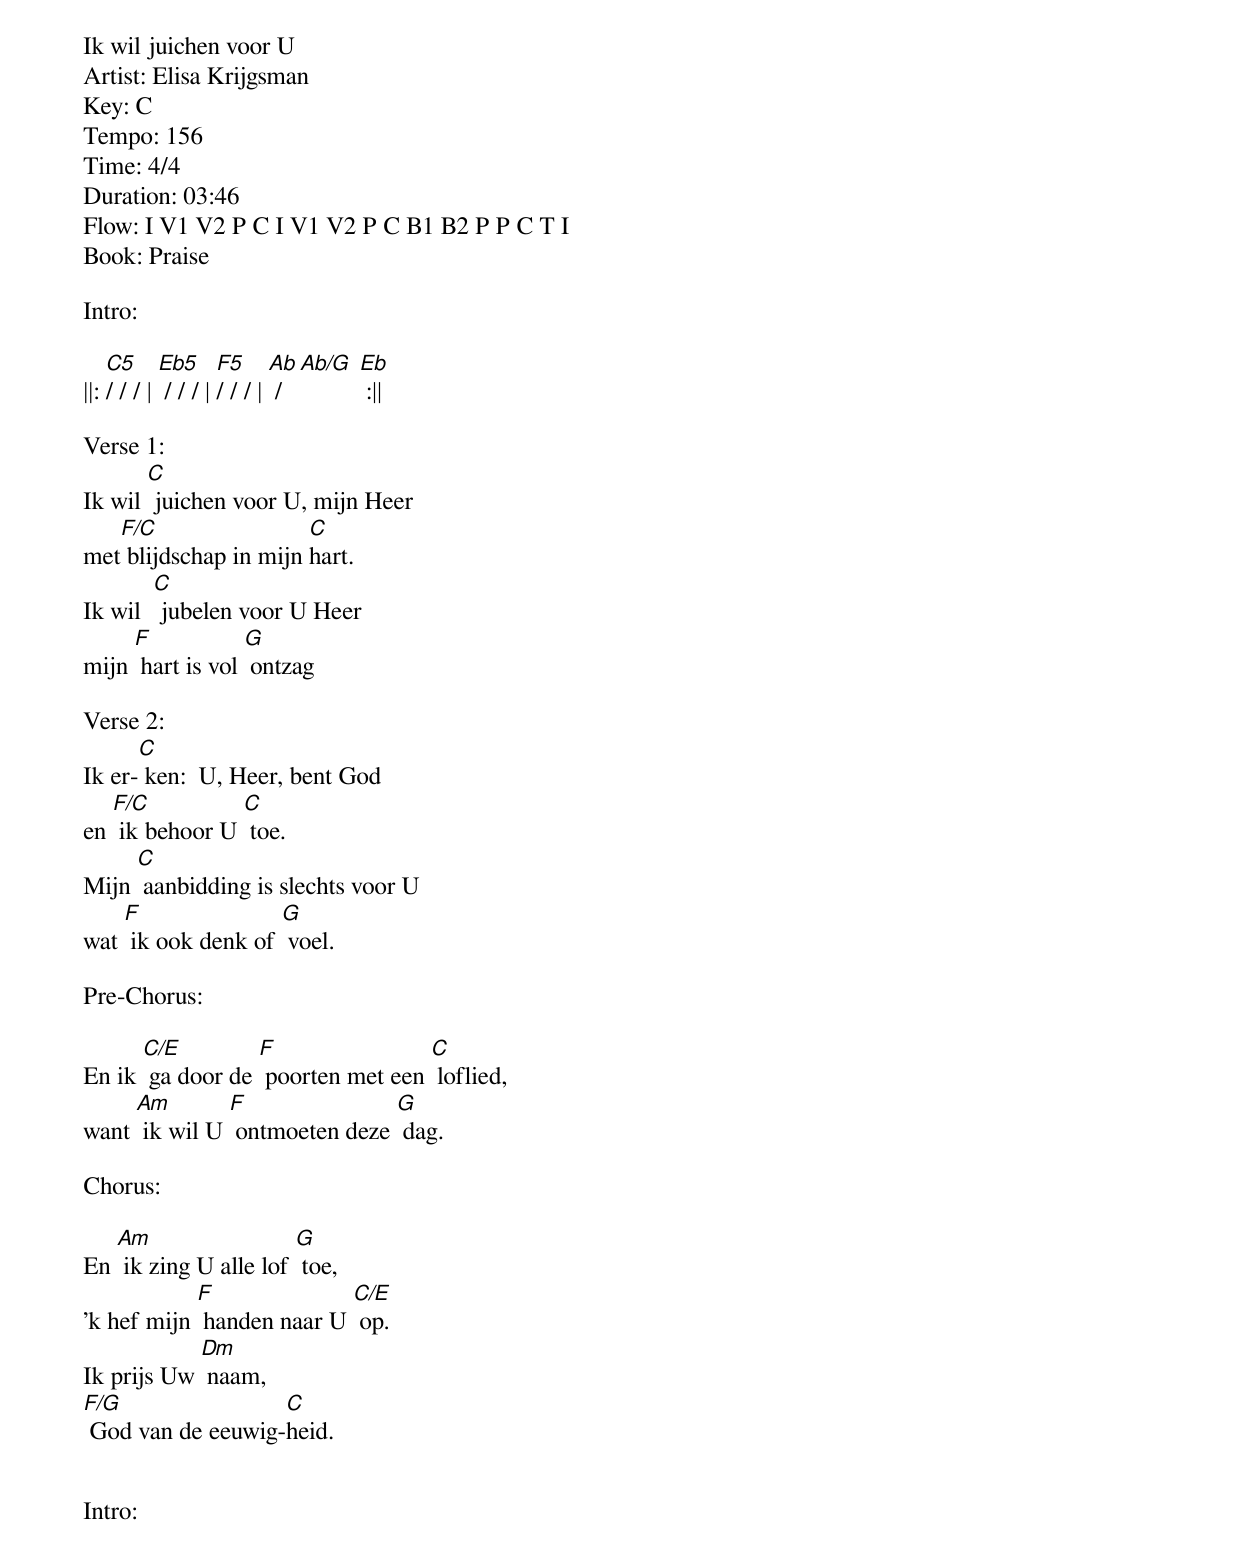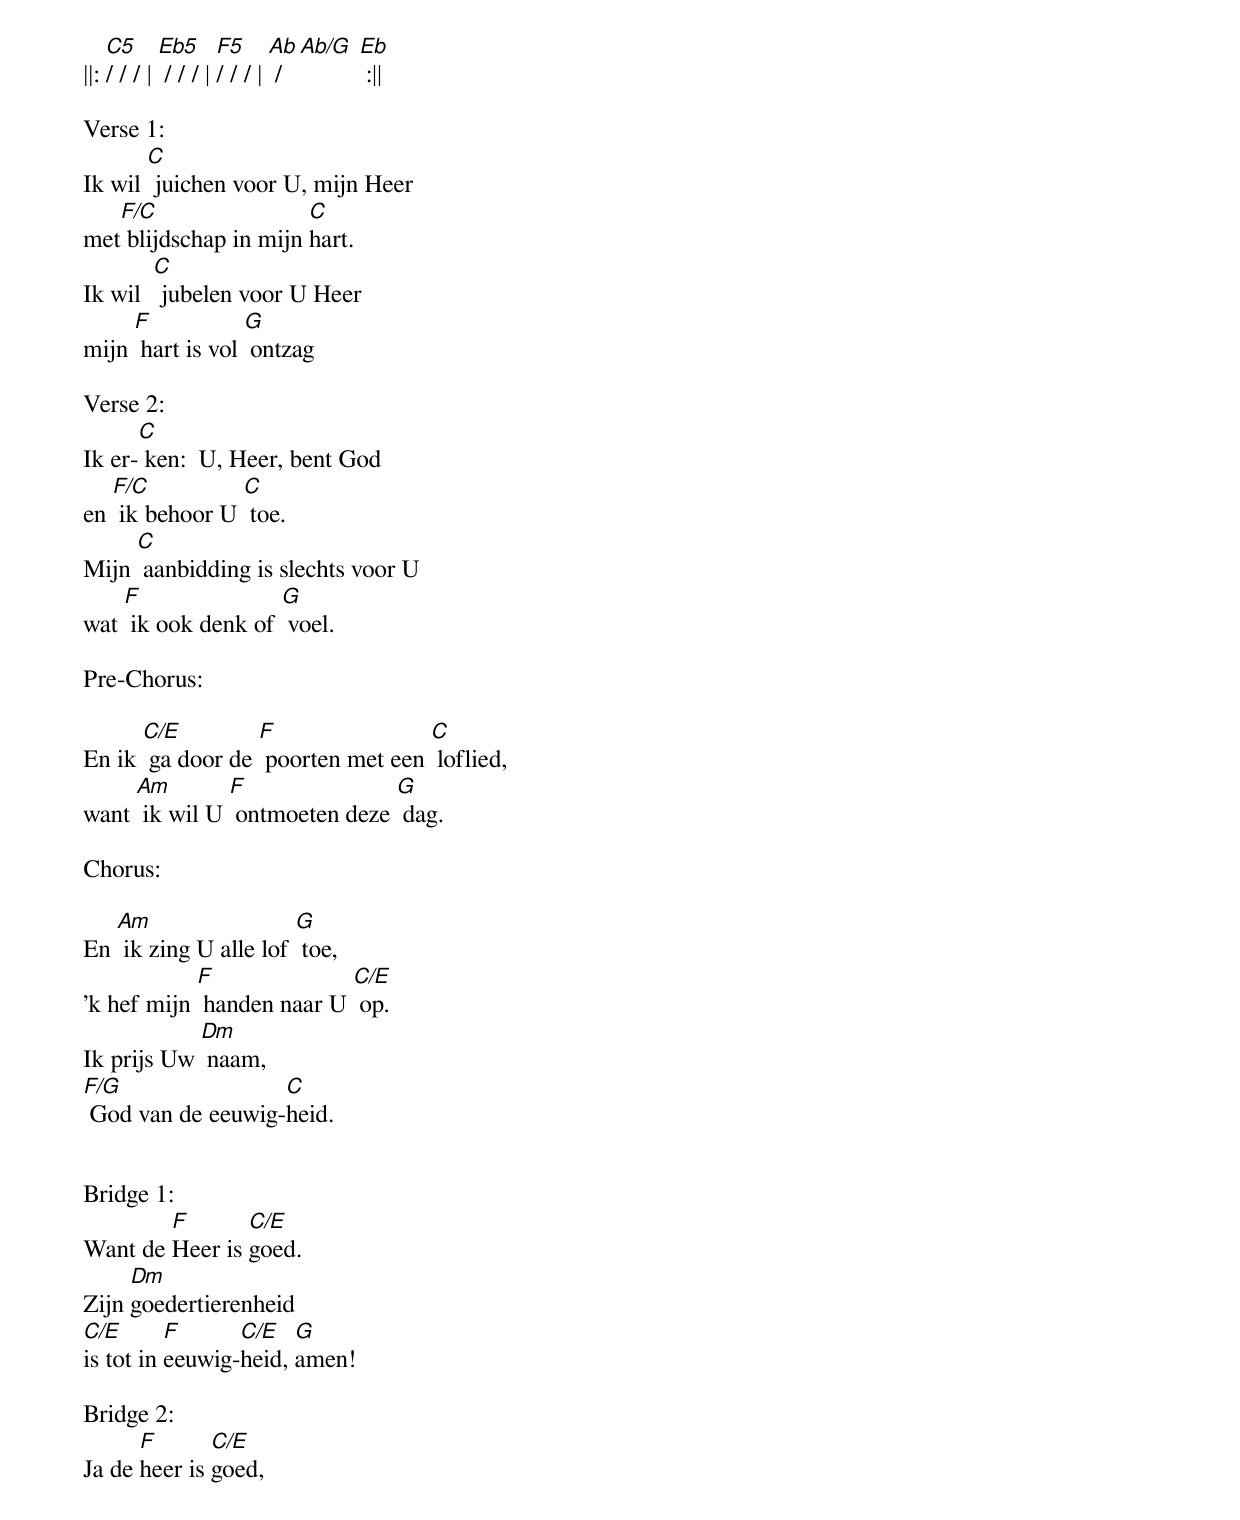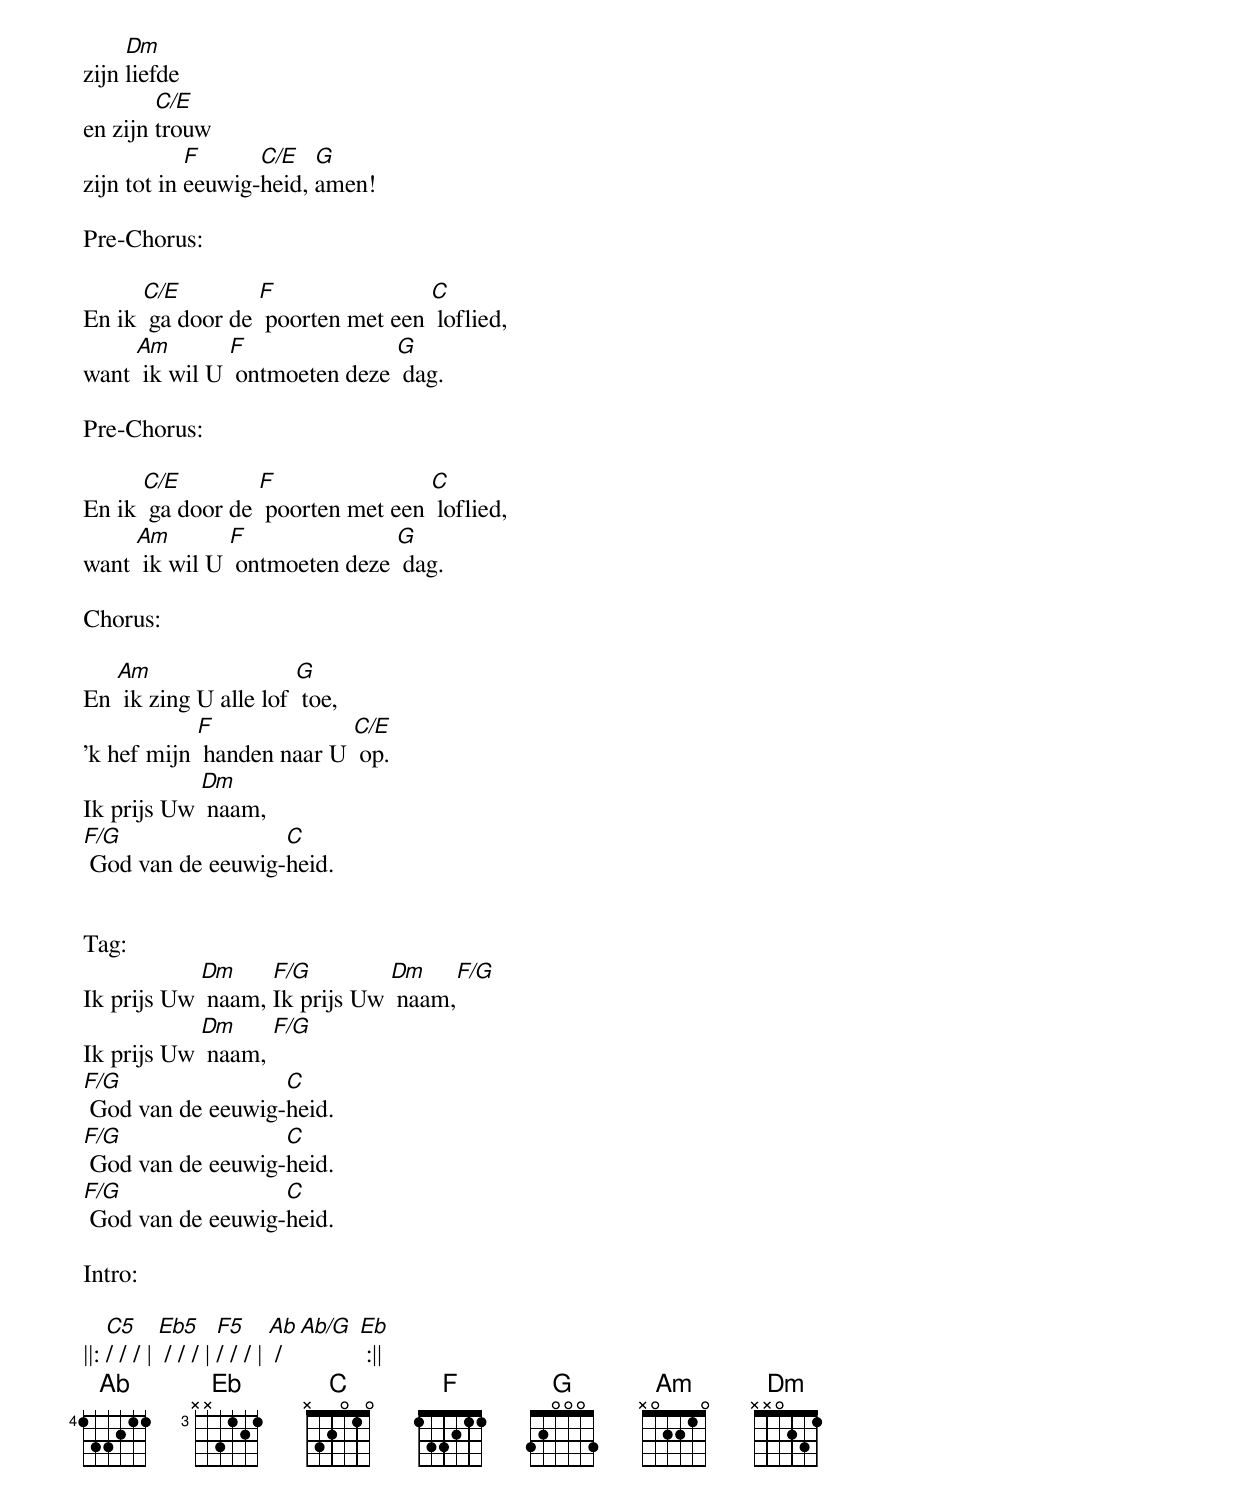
Ik wil juichen voor U
Artist: Elisa Krijgsman
Key: C
Tempo: 156
Time: 4/4
Duration: 03:46
Flow: I V1 V2 P C I V1 V2 P C B1 B2 P P C T I
Book: Praise

Intro:

||: [C5]/ / / | [Eb5] / / / | [F5]/ / / | [Ab] / [Ab/G] [Eb] :||

Verse 1:
Ik wil [C] juichen voor U, mijn Heer
met[F/C] blijdschap in mijn [C]hart.
Ik wil  [C] jubelen voor U Heer
mijn [F] hart is vol [G] ontzag

Verse 2:
Ik er-[C] ken:  U, Heer, bent God
en [F/C] ik behoor U [C] toe.
Mijn [C] aanbidding is slechts voor U
wat [F] ik ook denk of [G] voel.

Pre-Chorus:

En ik [C/E] ga door de [F] poorten met een [C] loflied,
want [Am] ik wil U [F] ontmoeten deze [G] dag.

Chorus:

En [Am] ik zing U alle lof [G] toe,
'k hef mijn [F] handen naar U [C/E] op.
Ik prijs Uw [Dm] naam,
[F/G] God van de eeuwig-[C]heid.


Intro:

||: [C5]/ / / | [Eb5] / / / | [F5]/ / / | [Ab] / [Ab/G] [Eb] :||

Verse 1:
Ik wil [C] juichen voor U, mijn Heer
met[F/C] blijdschap in mijn [C]hart.
Ik wil  [C] jubelen voor U Heer
mijn [F] hart is vol [G] ontzag

Verse 2:
Ik er-[C] ken:  U, Heer, bent God
en [F/C] ik behoor U [C] toe.
Mijn [C] aanbidding is slechts voor U
wat [F] ik ook denk of [G] voel.

Pre-Chorus:

En ik [C/E] ga door de [F] poorten met een [C] loflied,
want [Am] ik wil U [F] ontmoeten deze [G] dag.

Chorus:

En [Am] ik zing U alle lof [G] toe,
'k hef mijn [F] handen naar U [C/E] op.
Ik prijs Uw [Dm] naam,
[F/G] God van de eeuwig-[C]heid.


Bridge 1:
Want de [F]Heer is [C/E]goed.
Zijn [Dm]goedertierenheid
[C/E]is tot in [F]eeuwig-[C/E]heid, [G]amen!

Bridge 2:
Ja de [F]heer is [C/E]goed,
zijn [Dm]liefde
en zijn [C/E]trouw
zijn tot in [F]eeuwig-[C/E]heid, [G]amen!

Pre-Chorus:

En ik [C/E] ga door de [F] poorten met een [C] loflied,
want [Am] ik wil U [F] ontmoeten deze [G] dag.

Pre-Chorus:

En ik [C/E] ga door de [F] poorten met een [C] loflied,
want [Am] ik wil U [F] ontmoeten deze [G] dag.

Chorus:

En [Am] ik zing U alle lof [G] toe,
'k hef mijn [F] handen naar U [C/E] op.
Ik prijs Uw [Dm] naam,
[F/G] God van de eeuwig-[C]heid.


Tag:
Ik prijs Uw [Dm] naam, [F/G]Ik prijs Uw [Dm] naam,[F/G]
Ik prijs Uw [Dm] naam, [F/G]
[F/G] God van de eeuwig-[C]heid.
[F/G] God van de eeuwig-[C]heid.
[F/G] God van de eeuwig-[C]heid.

Intro:

||: [C5]/ / / | [Eb5] / / / | [F5]/ / / | [Ab] / [Ab/G] [Eb] :||
